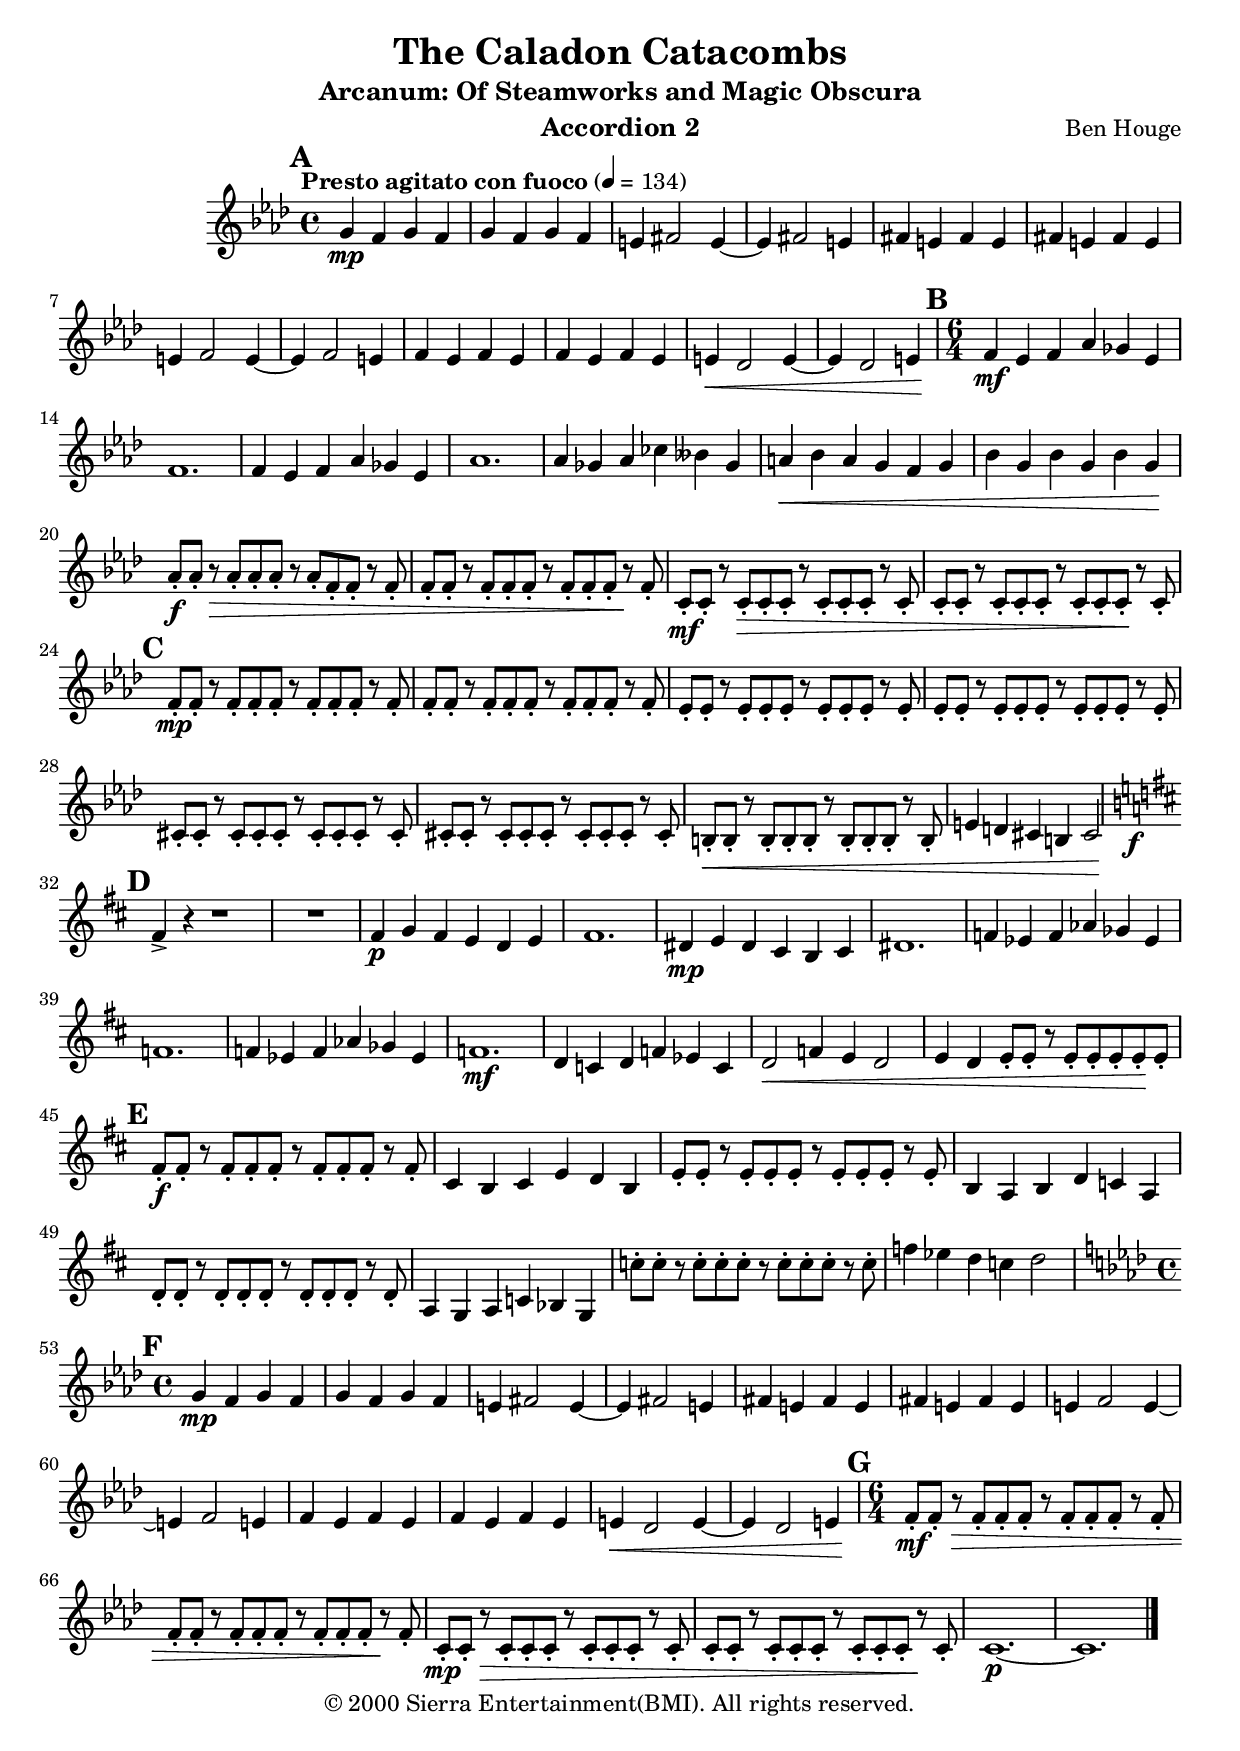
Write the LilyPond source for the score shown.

\include "src/header.ly"
\include "src/settings.ly"
accordionTwoSolo = \relative c'' {

  \defaultTempo
  \aTime
  \aKey

  \tag #'part {\mark \default}

  g4\mp f4 g4 f4
  g4 f4 g4 f4
  e4 fis2 e4~
  e4 fis2 e4

  \repeat unfold 2 {\repeat unfold 2 {fis4 e4}}
  e4 f2 e4~
  e4 f2 e4

  \repeat unfold 2 {\repeat unfold 2 {f4 es4}}
  e4\< des2 e4~
  << {e4 des2 e4} {s2.. s8\!} >>

  \tag #'part {\mark \default}
  \bTime

  f4\mf es f as ges es
  f1.
  f4 es f as ges es
  as1.
  as4 ges as ces heses ges
  a4\< b a g f g
  b4 g b g b g\!

  as8-.\f as-. r\> as-. as-. as-. r as-. f-. f-. r f-.
  f8-. f-. r f-. f-. f-. r f-. f-. f-. r\! f-.
  c8-.\mf c-. r c-.\> c-. c-. r c-. c-. c-. r c-.
  c8-. c-. r c-. c-. c-. r c-. c-. c-.\! r c-.

  \tag #'part {\mark \default}

  f8-.\mp f-. r f-. f-. f-. r f-. f-. f-. r f-.
  f8-. f-. r f-. f-. f-. r f-. f-. f-. r f-.
  es8-. es-. r es-. es-. es-. r es-. es-. es -. r es-. 
  es8-. es-. r es-. es-. es-. r es-. es-. es -. r es-. 
  cis8-. cis-. r cis-. cis-. cis-. r cis-. cis-. cis-. r cis-.
  cis8-. cis-. r cis-. cis-. cis-. r cis-. cis-. cis-. r cis-.
  h8-.\< h-. r h-. h-. h-. r h-. h-. h-. r h-.
  << {e4 d4 cis4 h4 cis2} {s1 s4\! s4\f} >>

  \tag #'part {\mark \default}
  \bKey

  fis4-> r4 r1
  R1.*1
  fis4\p g fis e d e
  fis1.
  dis4\mp e dis cis h cis
  dis1.

  f4 es f as ges es
  f1.
  f4 es f as ges es
  f1.\mf
  d4 c d f es c
  d2\< f4 e4 d2
  e4 d4 e8-. e8-. r8 e8-. e8-. e8-. e8-.\! e8-.

  \tag #'part {\mark \default}

  fis8-.\f fis-. r fis-. fis-. fis-. r fis-. fis-. fis-. r fis-.
  cis4 h cis e d h
  e8-. e-. r e-. e-. e-. r e-. e-. e-. r e-.
  h4 a h d c a
  d8-. d-. r d-. d-. d-. r d-. d-. d-. r d-.
  a4 g a c b g
  c'8-. c-. r c-. c-. c-. r c-. c-. c-. r c-.
  f4 es d c d2

  \tag #'part {\mark \default}
  \aKey
  \aTime

  g,4\mp f4 g4 f4
  g4 f4 g4 f4
  e4 fis2 e4~
  e4 fis2 e4

  \repeat unfold 2 {\repeat unfold 2 {fis4 e4}}
  e4 f2 e4~
  e4 f2 e4

  \repeat unfold 2 {\repeat unfold 2 {f4 es4}}
  e4\< des2 e4~
  << {e4 des2 e4} {s2.. s8\!} >>

  \tag #'part {\mark \default}
  \bTime

  f8-.\mf f-. r\> f-. f-. f-. r f-. f-. f-. r f-.
  f8-. f-. r f-. f-. f-. r f-. f-. f-. r\! f-.
  c8-.\mp c-. r\> c-. c-. c-. r c-. c-. c-. r c-.
  c8-. c-. r c-. c-. c-. r c-. c-. c-. r\! c-.
  c1.~\p
  c1.

  \bar "|."
}


\header {
    instrument = "Accordion 2"
}

\score {
  \new Score {
  \set Score.markFormatter = #format-mark-box-numbers
  <<
    \new Staff <<
      \set Staff.midiInstrument = "accordion"
      \removeWithTag #'score \accordionTwoSolo
    >>
  >>
  }
  \layout {
    \include "src/layout.ly"
  }
  \midi{}
}
\paper {
  indent = 25
}
